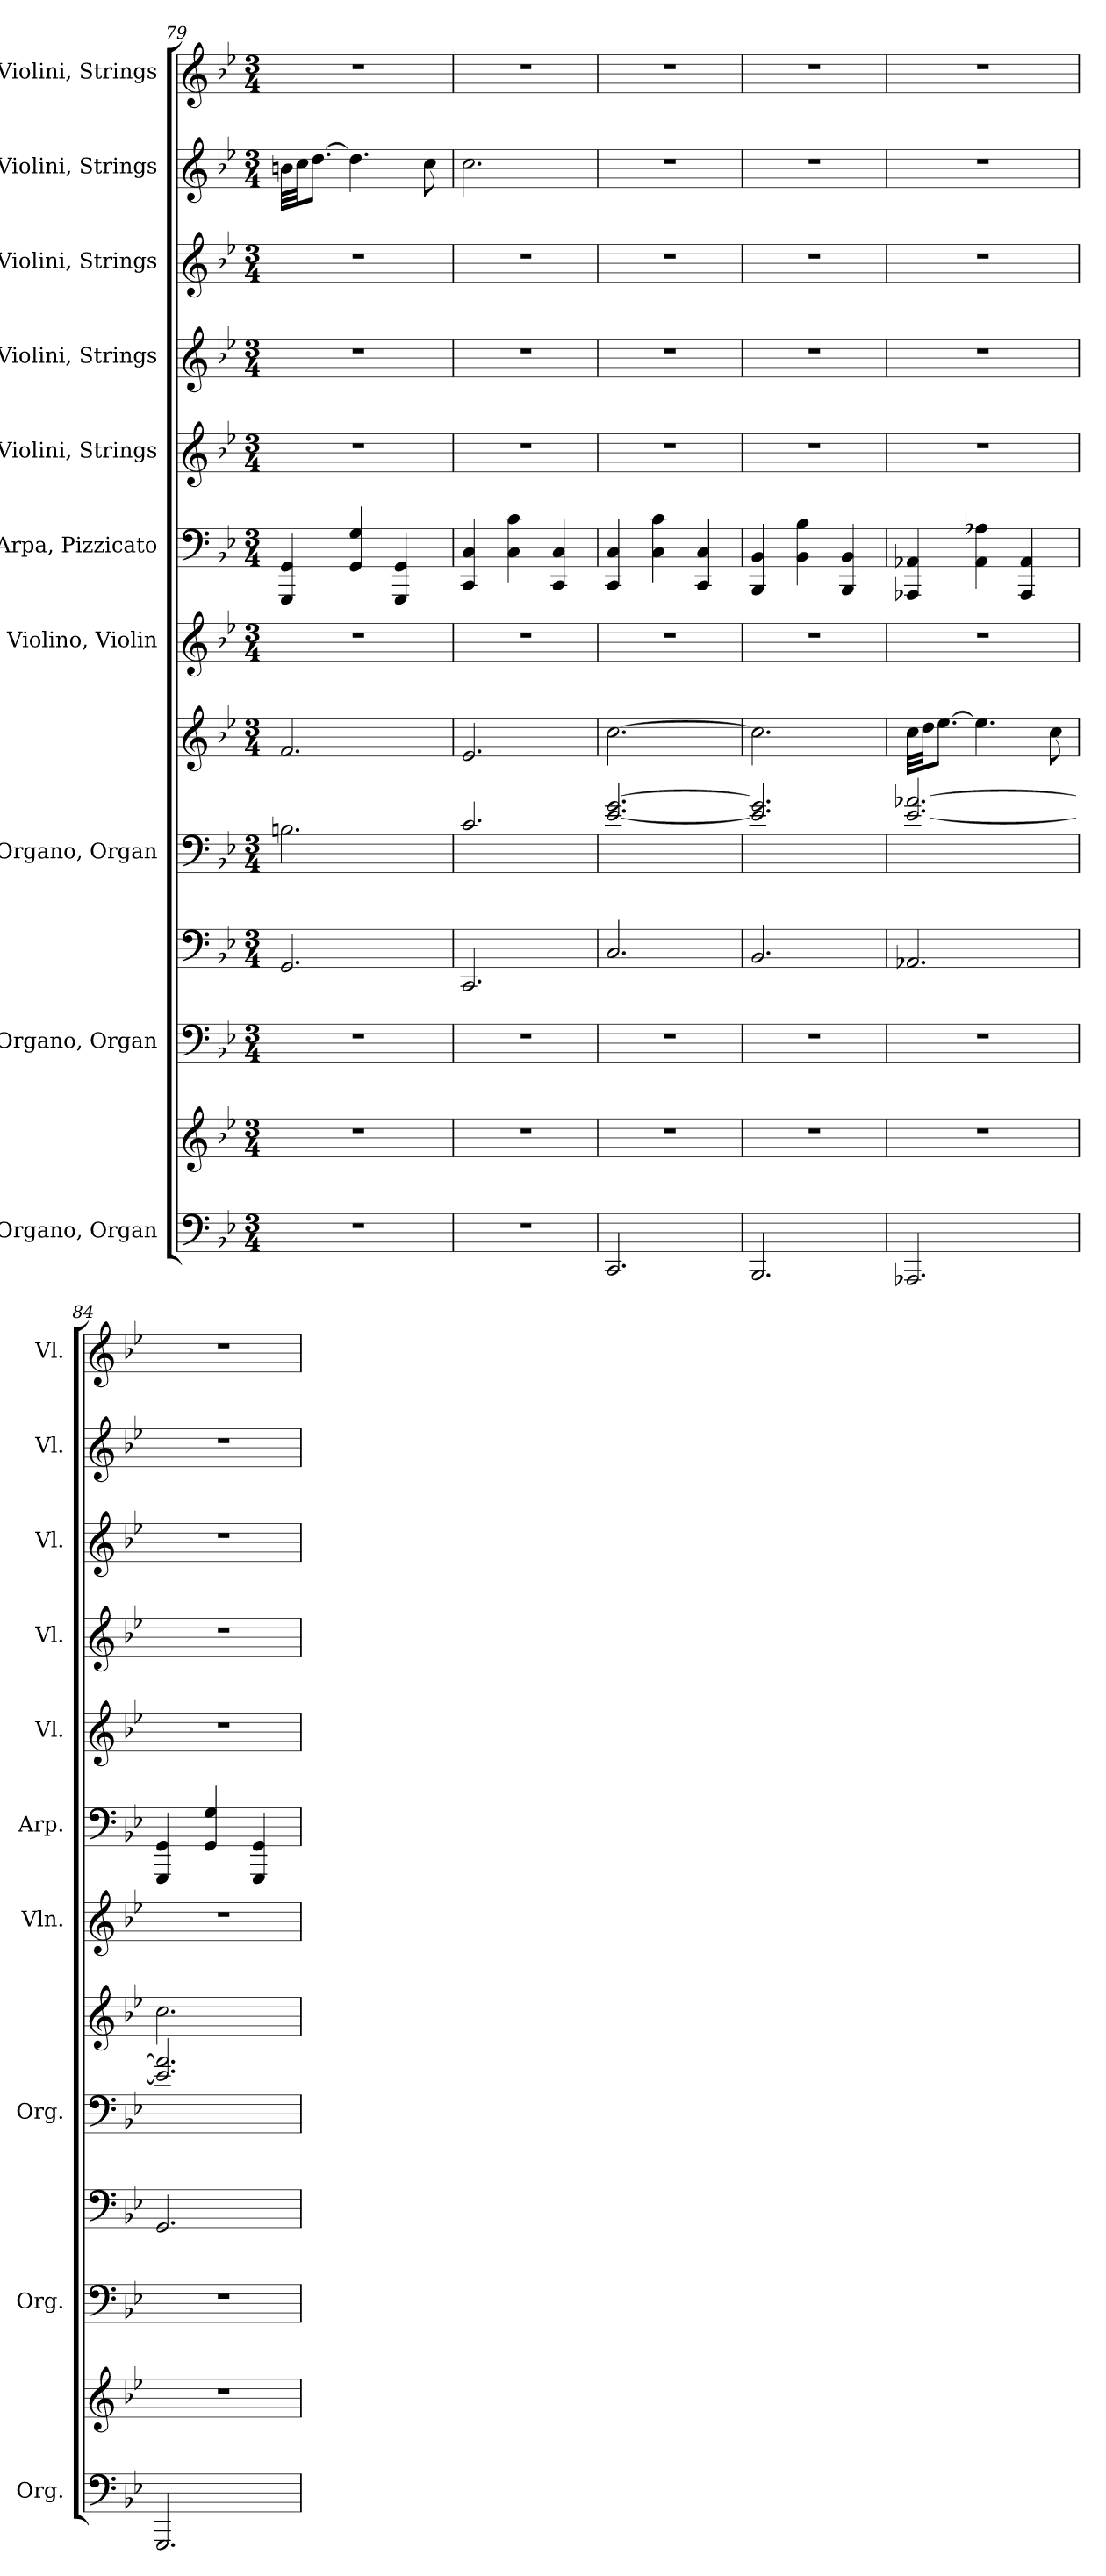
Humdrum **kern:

**kern	**kern	**kern	**kern	**kern	**kern	**kern	**kern	**kern	**kern	**kern	**kern	**kern
*part10	*part10	*part9	*part9	*part8	*part8	*part7	*part6	*part5	*part4	*part3	*part2	*part1
*staff13	*staff12	*staff11	*staff10	*staff9	*staff8	*staff7	*staff6	*staff5	*staff4	*staff3	*staff2	*staff1
*I"Organo, Organ	*	*I"Organo, Organ	*	*I"Organo, Organ	*	*I"Violino, Violin	*I"Arpa, Pizzicato	*I"Violini, Strings	*I"Violini, Strings	*I"Violini, Strings	*I"Violini, Strings	*I"Violini, Strings
*I'Org.	*	*I'Org.	*	*I'Org.	*	*I'Vln.	*I'Arp.	*I'Vl.	*I'Vl.	*I'Vl.	*I'Vl.	*I'Vl.
*clefF4	*clefG2	*clefF4	*clefF4	*clefF4	*clefG2	*clefG2	*clefF4	*clefG2	*clefG2	*clefG2	*clefG2	*clefG2
*k[b-e-]	*k[b-e-]	*k[b-e-]	*k[b-e-]	*k[b-e-]	*k[b-e-]	*k[b-e-]	*k[b-e-]	*k[b-e-]	*k[b-e-]	*k[b-e-]	*k[b-e-]	*k[b-e-]
*M3/4	*M3/4	*M3/4	*M3/4	*M3/4	*M3/4	*M3/4	*M3/4	*M3/4	*M3/4	*M3/4	*M3/4	*M3/4
=79	=79	=79	=79	=79	=79	=79	=79	=79	=79	=79	=79	=79
2.r	2.r	2.r	2.GG/	2.Bn\	2.f/	2.r	4GGG/ 4GG/	2.r	2.r	2.r	32bn\LLL	2.r
.	.	.	.	.	.	.	.	.	.	.	32cc\JJ	.
.	.	.	.	.	.	.	.	.	.	.	[8.dd\J	.
.	.	.	.	.	.	.	4GG/ 4G/	.	.	.	4.dd\]	.
.	.	.	.	.	.	.	4GGG/ 4GG/	.	.	.	.	.
.	.	.	.	.	.	.	.	.	.	.	8cc\	.
=80	=80	=80	=80	=80	=80	=80	=80	=80	=80	=80	=80	=80
2.r	2.r	2.r	2.CC/	2.c/	2.e-/	2.r	4CC/ 4C/	2.r	2.r	2.r	2.cc\	2.r
.	.	.	.	.	.	.	4C\ 4c\	.	.	.	.	.
.	.	.	.	.	.	.	4CC/ 4C/	.	.	.	.	.
=81	=81	=81	=81	=81	=81	=81	=81	=81	=81	=81	=81	=81
2.CC/	2.r	2.r	2.C/	[2.e-/ [2.g/	[2.cc\	2.r	4CC/ 4C/	2.r	2.r	2.r	2.r	2.r
.	.	.	.	.	.	.	4C\ 4c\	.	.	.	.	.
.	.	.	.	.	.	.	4CC/ 4C/	.	.	.	.	.
=82	=82	=82	=82	=82	=82	=82	=82	=82	=82	=82	=82	=82
2.BBB-/	2.r	2.r	2.BB-/	2.e-/] 2.g/]	2.cc\]	2.r	4BBB-/ 4BB-/	2.r	2.r	2.r	2.r	2.r
.	.	.	.	.	.	.	4BB-\ 4B-\	.	.	.	.	.
.	.	.	.	.	.	.	4BBB-/ 4BB-/	.	.	.	.	.
=83	=83	=83	=83	=83	=83	=83	=83	=83	=83	=83	=83	=83
2.AAA-X/	2.r	2.r	2.AA-X/	[2.e-/ [2.a-X/	32cc\LLL	2.r	4AAA-X/ 4AA-X/	2.r	2.r	2.r	2.r	2.r
.	.	.	.	.	32dd\JJ	.	.	.	.	.	.	.
.	.	.	.	.	[8.ee-\J	.	.	.	.	.	.	.
.	.	.	.	.	4.ee-\]	.	4AA-\ 4A-X\	.	.	.	.	.
.	.	.	.	.	.	.	4AAA-/ 4AA-/	.	.	.	.	.
.	.	.	.	.	8cc\	.	.	.	.	.	.	.
=84	=84	=84	=84	=84	=84	=84	=84	=84	=84	=84	=84	=84
2.GGG/	2.r	2.r	2.GG/	2.e-/] 2.a-/]	2.cc\	2.r	4GGG/ 4GG/	2.r	2.r	2.r	2.r	2.r
.	.	.	.	.	.	.	4GG/ 4G/	.	.	.	.	.
.	.	.	.	.	.	.	4GGG/ 4GG/	.	.	.	.	.
=	=	=	=	=	=	=	=	=	=	=	=	=
*-	*-	*-	*-	*-	*-	*-	*-	*-	*-	*-	*-	*-
